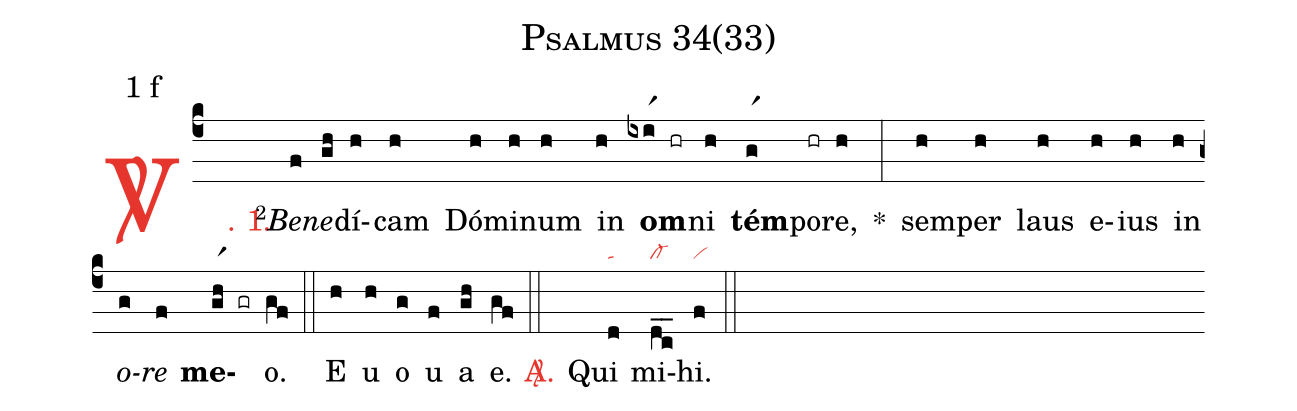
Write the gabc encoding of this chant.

name: Psalmus 34(33);
mode: 1;
mode-differentia: f;
nabc-lines: 1;
%%
(c4)

<c><sp>V/</sp>. 1.</c>() <v>\VSup{2}</v><i>Be</i>(f)<i>ne</i>(gh)dí(h)cam(h) Dó(h)mi(h)num(h) in(h) <b>om</b>(ixir1 hr)ni(h) <b>tém</b>(gr1)po(hr)re,(h) *(:) sem(h)per(h) laus(h) e(h)ius(h) in(h) <i>o</i>(g)<i>re</i>(f) <b>me</b>(ghr1 gr)o.(gf) (::)

<eu>E(h) u(h) o(g) u(f) a(gh) e.</eu>(gf) (::)

<nlba><c><sp>A/</sp>.</c>() Qui</nlba>(d|ta) mi(d_c_|cl-)hi.(f|vi) (::)
